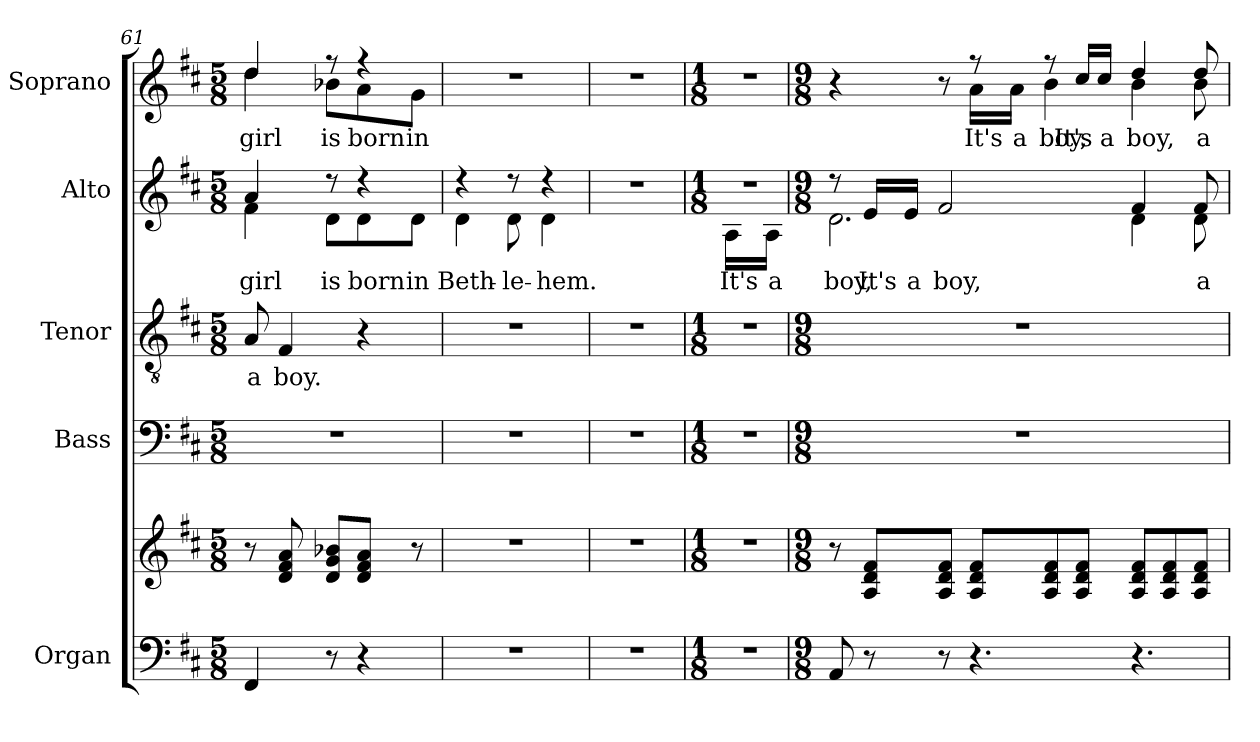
**kern	**kern	**kern	**kern	**text	**kern	**text	**kern	**text
*part5	*part5	*part4	*part3	*part3	*part2	*part2	*part1	*part1
*staff6	*staff5	*staff4	*staff3	*staff3	*staff2	*staff2	*staff1	*staff1
*I"Organ	*	*I"Bass	*I"Tenor	*	*I"Alto	*	*I"Soprano	*
*I'Org.	*	*I'B.	*I'T.	*	*I'A.	*	*I'S.	*
*clefF4	*clefG2	*clefF4	*clefGv2	*	*clefG2	*	*clefG2	*
*	*	*	*ITrd7c12	*	*	*	*	*
*k[f#c#]	*k[f#c#]	*k[f#c#]	*k[f#c#]	*	*k[f#c#]	*	*k[f#c#]	*
*D:	*D:	*D:	*D:	*	*D:	*	*D:	*
*M5/8	*M5/8	*M5/8	*M5/8	*	*M5/8	*	*M5/8	*
=61	=61	=61	=61	=61	=61	=61	=61	=61
!	!	!LO:N:vis=1	!	!	!	!	!	!
!	!	!	!	!LO:LY:b:color=#000000	!	!	!	!
!	!	!	!	!	!	!LO:LY:a:color=#000000	!	!
*	*	*	*	*	*^	*	*	*
!	!	!	!	!	!	!	!LO:LY:b:color=#000000	!	!
!	!	!	!	!	!	!	!	!	!LO:LY:a:color=#000000
*	*	*	*	*	*	*	*	*^	*
!	!	!	!	!	!	!	!	!	!	!LO:LY:b:color=#000000
4FF#i/	8r	8%5r	8AAi/	a	4ai/	4f#i\	girl	4ddi/	4ddi\	girl
!	!	!	!	!LO:LY:b:color=#000000	!	!	!	!	!	!
.	8di/ 8f#i 8ai	.	4FF#i/	boy.	.	.	.	.	.	.
!	!	!	!	!	!	!	!LO:LY:b:color=#000000	!	!	!
!	!	!	!	!	!	!	!	!	!	!LO:LY:b:color=#000000
8r	8di/ 8gi/ 8b-Xi/L	.	.	.	8r	8di\L	is	8r	8b-Xi\L	is
!	!	!	!	!	!	!	!LO:LY:b:color=#000000	!	!	!
!	!	!	!	!	!	!	!	!	!	!LO:LY:b:color=#000000
4r	8di/ 8f#i/ 8ai/J	.	4r	.	4r	8di\	born	4r	8ai\	born
!	!	!	!	!	!	!	!LO:LY:b:color=#000000	!	!	!
!	!	!	!	!	!	!	!	!	!	!LO:LY:b:color=#000000
.	8r	.	.	.	.	8di\J	in	.	8gi\J	in
=62	=62	=62	=62	=62	=62	=62	=62	=62	=62	=62
!LO:N:vis=1	!LO:N:vis=1	!LO:N:vis=1	!LO:N:vis=1	!	!	!	!	!	!	!
*	*	*	*	*	*	*	*	*v	*v	*
*	*	*	*	*	*	*	*	*^	*
!	!	!	!	!	!	!	!LO:LY:b:color=#000000	!LO:N:vis=1	!	!
*	*	*	*	*	*	*	*	*v	*v	*
8%5r	8%5r	8%5r	8%5r	.	4r	4di\	Beth-	8%5r	.
!	!	!	!	!	!	!	!LO:LY:b:color=#000000	!	!
.	.	.	.	.	8r	8di\	-le-	.	.
!	!	!	!	!	!	!	!LO:LY:b:color=#000000	!	!
.	.	.	.	.	4r	4di\	-hem.	.	.
!!LO:LB:g=z
=63	=63	=63	=63	=63	=63	=63	=63	=63	=63
!LO:N:vis=1	!LO:N:vis=1	!LO:N:vis=1	!LO:N:vis=1	!	!LO:N:vis=1	!	!	!LO:N:vis=1	!
*	*	*	*	*	*v	*v	*	*	*
8%5r	8%5r	8%5r	8%5r	.	8%5r	.	8%5r	.
=64	=64	=64	=64	=64	=64	=64	=64	=64
*M1/8	*M1/8	*M1/8	*M1/8	*	*M1/8	*	*M1/8	*
!LO:N:vis=1	!LO:N:vis=1	!LO:N:vis=1	!LO:N:vis=1	!	!	!	!	!
*	*	*	*	*	*^	*	*	*
!	!	!	!	!	!	!	!LO:LY:b:color=#000000	!LO:N:vis=1	!
8r	8r	8r	8r	.	8r	16Ai\LL	It's	8r	.
!	!	!	!	!	!	!	!LO:LY:b:color=#000000	!	!
.	.	.	.	.	.	16Ai\JJ	a	.	.
=65	=65	=65	=65	=65	=65	=65	=65	=65	=65
*M9/8	*M9/8	*M9/8	*M9/8	*	*M9/8	*	*	*M9/8	*
!	!	!LO:N:vis=1	!LO:N:vis=1	!	!	!	!	!	!
!	!	!	!	!	!	!	!LO:LY:b:color=#000000	!	!
*	*	*	*	*	*	*	*	*^	*
8AAi/	8r	8%9r	8%9r	.	8r	2.di\	boy,	4r	4.ryy	.
!	!	!	!	!	!	!	!LO:LY:a:color=#000000	!	!	!
8r	8Ai/ 8di/ 8f#i/L	.	.	.	16ei/LL	.	It's	.	.	.
!	!	!	!	!	!	!	!LO:LY:a:color=#000000	!	!	!
.	.	.	.	.	16ei/JJ	.	a	.	.	.
!	!	!	!	!	!	!	!LO:LY:a:color=#000000	!	!	!
8r	8Ai/ 8di/ 8f#i/J	.	.	.	2f#i/	.	boy,	8r	.	.
!	!	!	!	!	!	!	!	!	!	!LO:LY:b:color=#000000
4.r	8Ai/ 8di/ 8f#i/L	.	.	.	.	.	.	8r	16ai\LL	It's
!	!	!	!	!	!	!	!	!	!	!LO:LY:b:color=#000000
.	.	.	.	.	.	.	.	.	16ai\JJ	a
!	!	!	!	!	!	!	!	!	!	!LO:LY:b:color=#000000
.	8Ai/ 8di/ 8f#i/	.	.	.	.	.	.	8r	4bi\	boy,
!	!	!	!	!	!	!	!	!	!	!LO:LY:a:color=#000000
.	8Ai/ 8di/ 8f#i/J	.	.	.	.	.	.	16cc#i/LL	.	It's
!	!	!	!	!	!	!	!	!	!	!LO:LY:a:color=#000000
.	.	.	.	.	.	.	.	16cc#i/JJ	.	a
!	!	!	!	!	!	!	!	!	!	!LO:LY:a:color=#000000
4.r	8Ai/ 8di/ 8f#i/L	.	.	.	4f#i/	4di\	.	4ddi/	4bi\	boy,
.	8Ai/ 8di/ 8f#i/	.	.	.	.	.	.	.	.	.
!	!	!	!	!	!	!	!LO:LY:a:color=#000000	!	!	!
!	!	!	!	!	!	!	!LO:LY:b:color=#000000	!	!	!
!	!	!	!	!	!	!	!	!	!	!LO:LY:a:color=#000000
!	!	!	!	!	!	!	!	!	!	!LO:LY:b:color=#000000
.	8Ai/ 8di/ 8f#i/J	.	.	.	8f#i/	8di\	a	8ddi/	8bi\	a
*	*	*	*	*	*v	*v	*	*	*	*
*	*	*	*	*	*	*	*v	*v	*
=	=	=	=	=	=	=	=	=
*-	*-	*-	*-	*-	*-	*-	*-	*-
